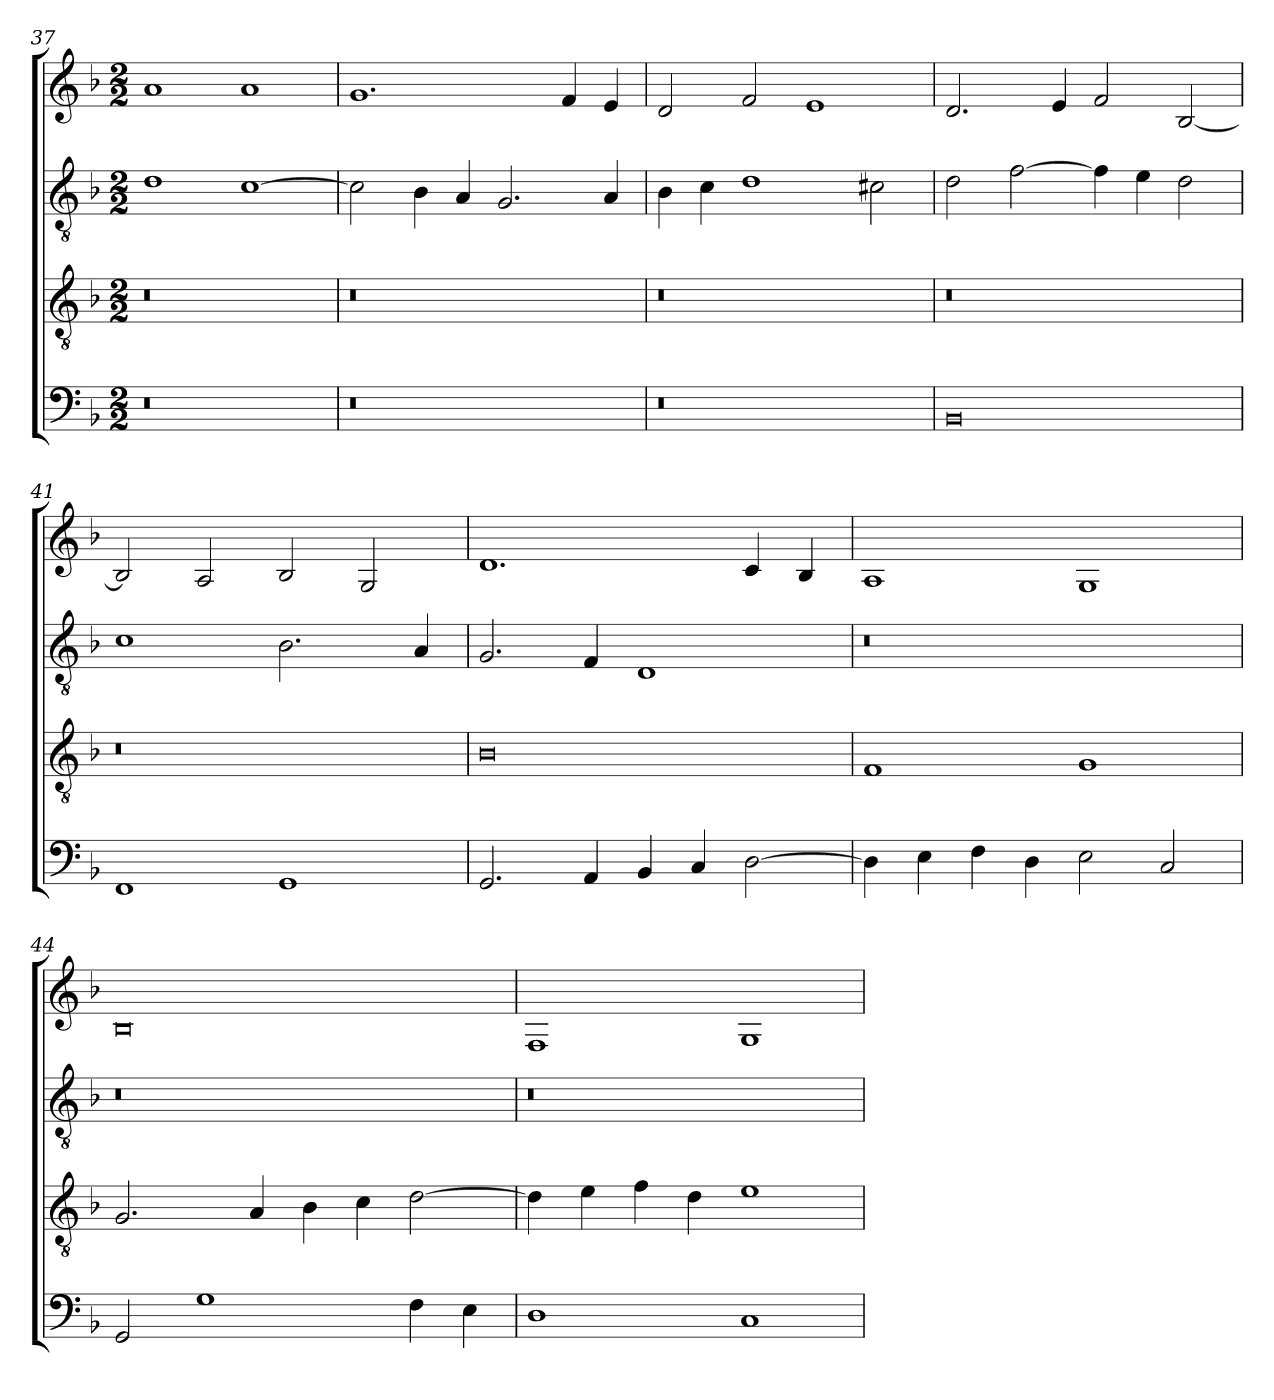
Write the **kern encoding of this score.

**kern	**kern	**kern	**kern
*part4	*part3	*part2	*part1
*staff4	*staff3	*staff2	*staff1
*clefF4	*clefGv2	*clefGv2	*clefG2
*k[b-]	*k[b-]	*k[b-]	*k[b-]
*M2/2	*M2/2	*M2/2	*M2/2
=37	=37	=37	=37
0r	0r	1d	1a
.	.	[1c	1a
=38	=38	=38	=38
0r	0r	2c\]	1.g
.	.	4B-\	.
.	.	4A/	.
.	.	2.G/	.
.	.	.	4f/
.	.	4A/	4e/
=39	=39	=39	=39
0r	0r	4B-\	2d/
.	.	4c\	.
.	.	1d	2f/
.	.	.	1e
.	.	2c#X\	.
=40	=40	=40	=40
0BB-	0r	2d\	2.d/
.	.	[2f\	.
.	.	.	4e/
.	.	4f\]	2f/
.	.	4e\	.
.	.	2d\	[2B-/
=41	=41	=41	=41
1FF	0r	1c	2B-/]
.	.	.	2A/
1GG	.	2.B-\	2B-/
.	.	.	2G/
.	.	4A/	.
=42	=42	=42	=42
2.GG/	0B-	2.G/	1.d
4AA/	.	4F/	.
4BB-/	.	1D	.
4C/	.	.	.
[2D\	.	.	4c/
.	.	.	4B-/
=43	=43	=43	=43
4D\]	1F	0r	1A
4E\	.	.	.
4F\	.	.	.
4D\	.	.	.
2E\	1G	.	1G
2C/	.	.	.
=44	=44	=44	=44
2GG/	2.G/	0r	0B-
1G	.	.	.
.	4A/	.	.
.	4B-\	.	.
.	4c\	.	.
4F\	[2d\	.	.
4E\	.	.	.
=45	=45	=45	=45
1D	4d\]	0r	1F
.	4e\	.	.
.	4f\	.	.
.	4d\	.	.
1C	1e	.	1G
=	=	=	=
*-	*-	*-	*-
